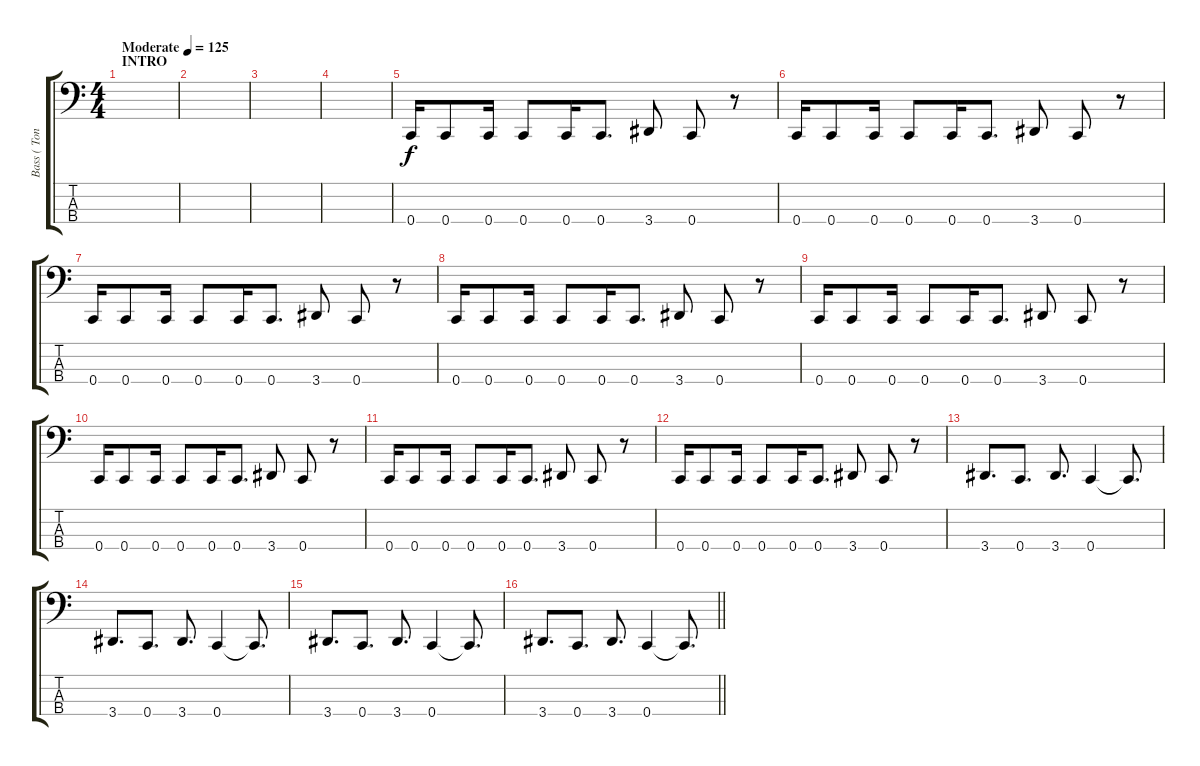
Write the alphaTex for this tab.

\track ("Bass ( Tony Campos )" "Bass ( Ton") {instrument electricbassfinger}
\staff {score tabs}
\tuning (F2 C2 G1 C1) {hide}
\ts (4 4)
\section ("" "INTRO")
\tempo (125 "Moderate")
\clef f4
\ks c
|
|
|
|
0.4.16 0.4.8 0.4.16 0.4.8 0.4.16 0.4.8{d} 3.4.8 0.4.8 r.8 |
0.4.16 0.4.8 0.4.16 0.4.8 0.4.16 0.4.8{d} 3.4.8 0.4.8 r.8 |
0.4.16 0.4.8 0.4.16 0.4.8 0.4.16 0.4.8{d} 3.4.8 0.4.8 r.8 |
0.4.16 0.4.8 0.4.16 0.4.8 0.4.16 0.4.8{d} 3.4.8 0.4.8 r.8 |
0.4.16 0.4.8 0.4.16 0.4.8 0.4.16 0.4.8{d} 3.4.8 0.4.8 r.8 |
0.4.16 0.4.8 0.4.16 0.4.8 0.4.16 0.4.8{d} 3.4.8 0.4.8 r.8 |
0.4.16 0.4.8 0.4.16 0.4.8 0.4.16 0.4.8{d} 3.4.8 0.4.8 r.8 |
0.4.16 0.4.8 0.4.16 0.4.8 0.4.16 0.4.8{d} 3.4.8 0.4.8 r.8 |
3.4.8{d} 0.4.8{d} 3.4.8{d} 0.4.4 0.4{t}.8{d} |
3.4.8{d} 0.4.8{d} 3.4.8{d} 0.4.4 0.4{t}.8{d} |
3.4.8{d} 0.4.8{d} 3.4.8{d} 0.4.4 0.4{t}.8{d} |
\barLineRight lightlight
3.4.8{d} 0.4.8{d} 3.4.8{d} 0.4.4 0.4{t}.8{d}
